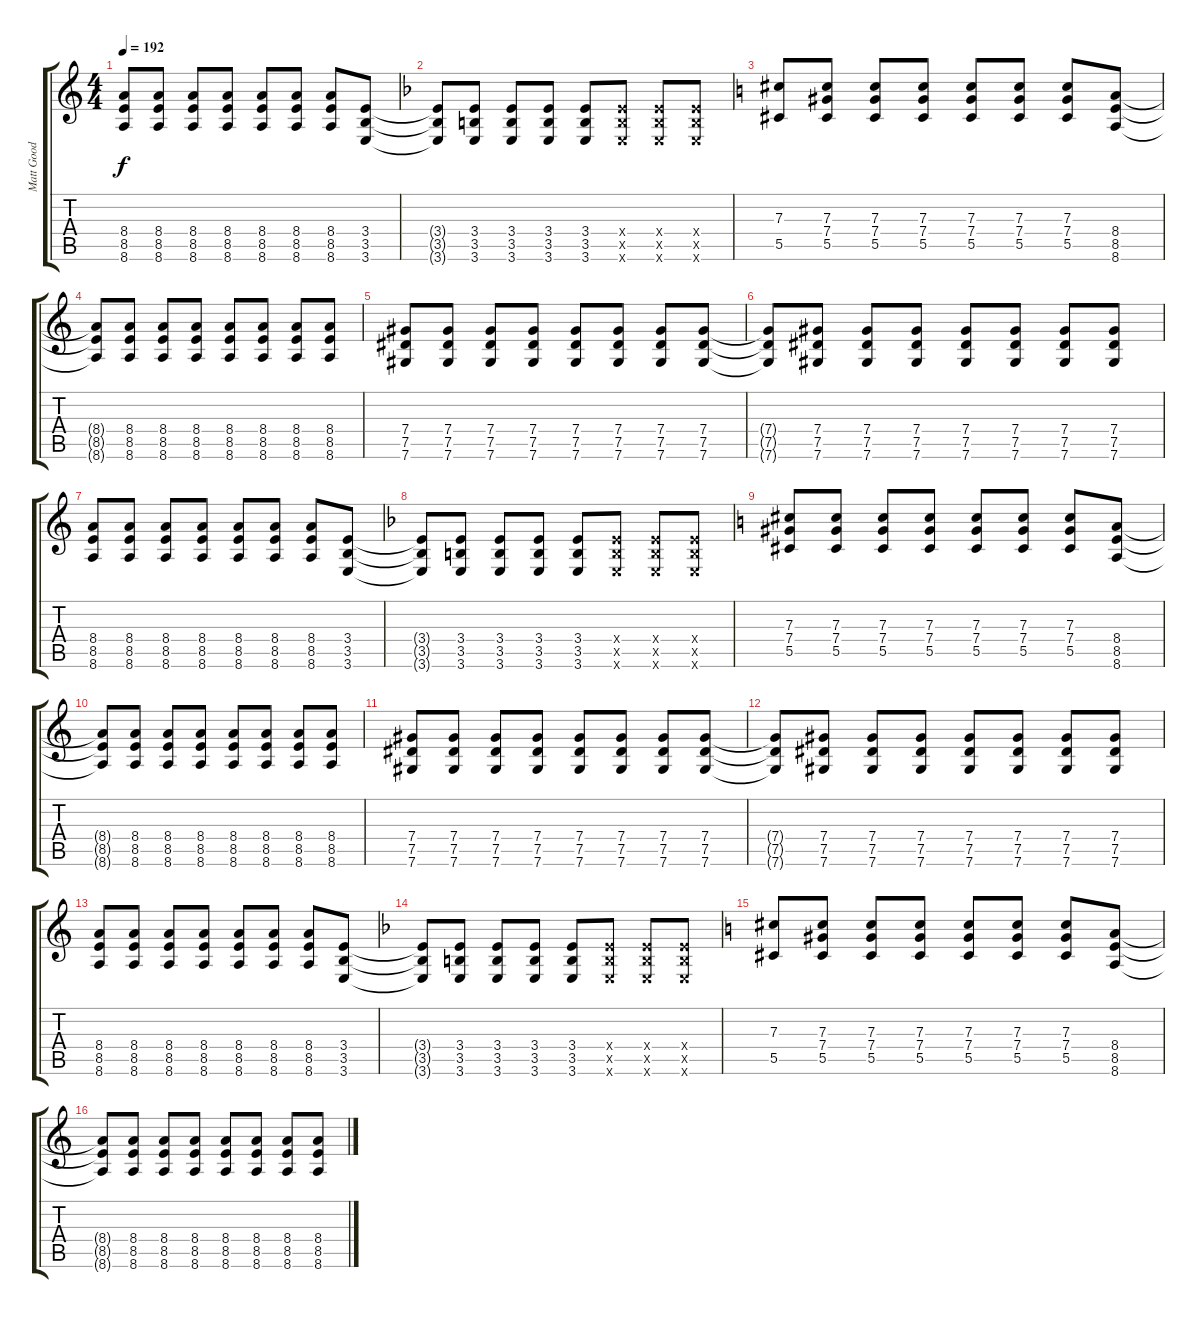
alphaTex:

\track ("Matt Good" "Matt Good") {instrument distortionguitar}
\staff {score tabs}
\tuning (Eb4 Bb3 Gb3 Db3 Ab2 Db2) {hide}
\ts (4 4)
\tempo 192
\clef g2
\ks c
(8.4 8.5 8.6).8{dy f} (8.4 8.5 8.6).8 (8.4 8.5 8.6).8 (8.4 8.5 8.6).8 (8.4 8.5 8.6).8 (8.4 8.5 8.6).8 (8.4 8.5 8.6).8 (3.4 3.5 3.6).8 |
\ks dminor
(3.4{t} 3.5{t} 3.6{t}).8 (3.4 3.5 3.6).8 (3.4 3.5 3.6).8 (3.4 3.5 3.6).8 (3.4 3.5 3.6).8 (3.4{x} 3.5{x} 3.6{x}).8 (3.4{x} 3.5{x} 3.6{x}).8 (3.4{x} 3.5{x} 3.6{x}).8 |
\ks c
(7.3 5.5).8 (7.3 7.4 5.5).8 (7.3 7.4 5.5).8 (7.3 7.4 5.5).8 (7.3 7.4 5.5).8 (7.3 7.4 5.5).8 (7.3 7.4 5.5).8 (8.4 8.5 8.6).8 |
(8.4{t} 8.5{t} 8.6{t}).8 (8.4 8.5 8.6).8 (8.4 8.5 8.6).8 (8.4 8.5 8.6).8 (8.4 8.5 8.6).8 (8.4 8.5 8.6).8 (8.4 8.5 8.6).8 (8.4 8.5 8.6).8 |
(7.4 7.5 7.6).8 (7.4 7.5 7.6).8 (7.4 7.5 7.6).8 (7.4 7.5 7.6).8 (7.4 7.5 7.6).8 (7.4 7.5 7.6).8 (7.4 7.5 7.6).8 (7.4 7.5 7.6).8 |
(7.4{t} 7.5{t} 7.6{t}).8 (7.4 7.5 7.6).8 (7.4 7.5 7.6).8 (7.4 7.5 7.6).8 (7.4 7.5 7.6).8 (7.4 7.5 7.6).8 (7.4 7.5 7.6).8 (7.4 7.5 7.6).8 |
(8.4 8.5 8.6).8 (8.4 8.5 8.6).8 (8.4 8.5 8.6).8 (8.4 8.5 8.6).8 (8.4 8.5 8.6).8 (8.4 8.5 8.6).8 (8.4 8.5 8.6).8 (3.4 3.5 3.6).8 |
\ks dminor
(3.4{t} 3.5{t} 3.6{t}).8 (3.4 3.5 3.6).8 (3.4 3.5 3.6).8 (3.4 3.5 3.6).8 (3.4 3.5 3.6).8 (3.4{x} 3.5{x} 3.6{x}).8 (3.4{x} 3.5{x} 3.6{x}).8 (3.4{x} 3.5{x} 3.6{x}).8 |
\ks c
(7.3 7.4 5.5).8 (7.3 7.4 5.5).8 (7.3 7.4 5.5).8 (7.3 7.4 5.5).8 (7.3 7.4 5.5).8 (7.3 7.4 5.5).8 (7.3 7.4 5.5).8 (8.4 8.5 8.6).8 |
(8.4{t} 8.5{t} 8.6{t}).8 (8.4 8.5 8.6).8 (8.4 8.5 8.6).8 (8.4 8.5 8.6).8 (8.4 8.5 8.6).8 (8.4 8.5 8.6).8 (8.4 8.5 8.6).8 (8.4 8.5 8.6).8 |
(7.4 7.5 7.6).8 (7.4 7.5 7.6).8 (7.4 7.5 7.6).8 (7.4 7.5 7.6).8 (7.4 7.5 7.6).8 (7.4 7.5 7.6).8 (7.4 7.5 7.6).8 (7.4 7.5 7.6).8 |
(7.4{t} 7.5{t} 7.6{t}).8 (7.4 7.5 7.6).8 (7.4 7.5 7.6).8 (7.4 7.5 7.6).8 (7.4 7.5 7.6).8 (7.4 7.5 7.6).8 (7.4 7.5 7.6).8 (7.4 7.5 7.6).8 |
(8.4 8.5 8.6).8 (8.4 8.5 8.6).8 (8.4 8.5 8.6).8 (8.4 8.5 8.6).8 (8.4 8.5 8.6).8 (8.4 8.5 8.6).8 (8.4 8.5 8.6).8 (3.4 3.5 3.6).8 |
\ks dminor
(3.4{t} 3.5{t} 3.6{t}).8 (3.4 3.5 3.6).8 (3.4 3.5 3.6).8 (3.4 3.5 3.6).8 (3.4 3.5 3.6).8 (3.4{x} 3.5{x} 3.6{x}).8 (3.4{x} 3.5{x} 3.6{x}).8 (3.4{x} 3.5{x} 3.6{x}).8 |
\ks c
(7.3 5.5).8 (7.3 7.4 5.5).8 (7.3 7.4 5.5).8 (7.3 7.4 5.5).8 (7.3 7.4 5.5).8 (7.3 7.4 5.5).8 (7.3 7.4 5.5).8 (8.4 8.5 8.6).8 |
(8.4{t} 8.5{t} 8.6{t}).8 (8.4 8.5 8.6).8 (8.4 8.5 8.6).8 (8.4 8.5 8.6).8 (8.4 8.5 8.6).8 (8.4 8.5 8.6).8 (8.4 8.5 8.6).8 (8.4 8.5 8.6).8
